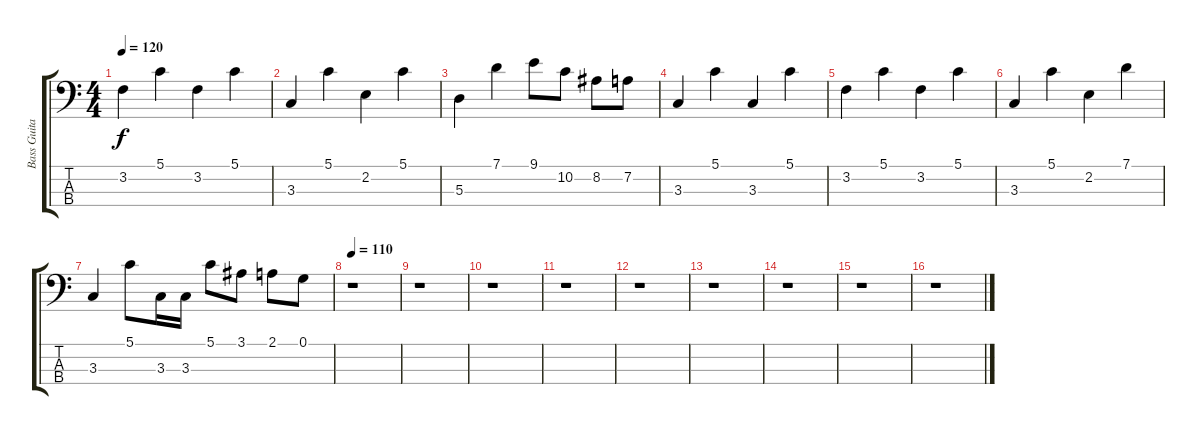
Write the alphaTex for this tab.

\track ("Bass Guitar" "Bass Guita") {instrument electricbassfinger}
\staff {score tabs}
\tuning (G2 D2 A1 E1) {hide}
\ts (4 4)
\tempo 120
\clef f4
\ks c
3.2.4{dy f} 5.1.4 3.2.4 5.1.4 |
3.3.4 5.1.4 2.2.4 5.1.4 |
5.3.4 7.1.4 9.1.8 10.2.8 8.2.8 7.2.8 |
3.3.4 5.1.4 3.3.4 5.1.4 |
3.2.4 5.1.4 3.2.4 5.1.4 |
3.3.4 5.1.4 2.2.4 7.1.4 |
3.3.4 5.1.8 3.3.16 3.3.16 5.1.8 3.1.8 2.1.8 0.1.8 |
\tempo 110
r.1 |
r.1 |
r.1 |
r.1 |
r.1 |
r.1 |
r.1 |
r.1 |
r.1
